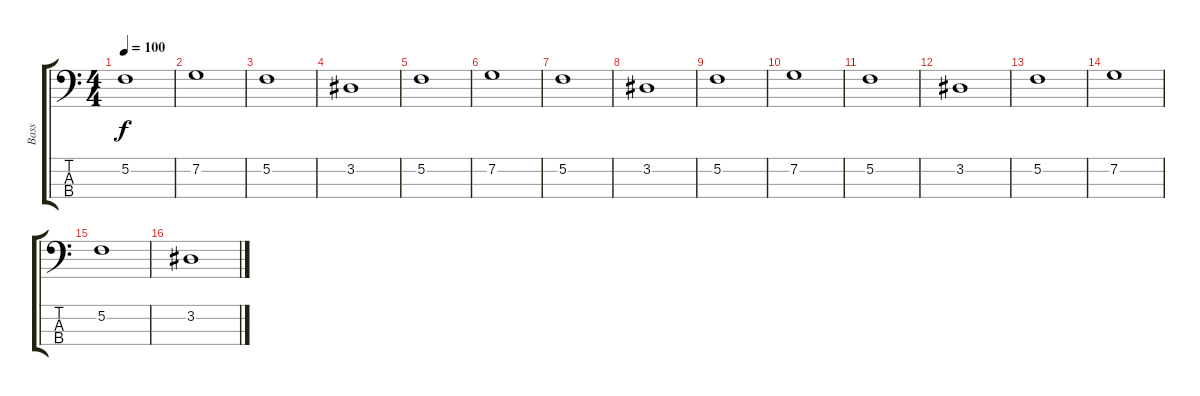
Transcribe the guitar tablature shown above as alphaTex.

\track ("Bass" "Bass") {instrument electricbasspick}
\staff {score tabs}
\tuning (F2 C2 G1 D1) {hide}
\ts (4 4)
\tempo 100
\clef f4
\ks c
5.2.1{dy f} |
7.2.1 |
5.2.1 |
3.2.1 |
5.2.1 |
7.2.1 |
5.2.1 |
3.2.1 |
5.2.1 |
7.2.1 |
5.2.1 |
3.2.1 |
5.2.1 |
7.2.1 |
5.2.1 |
3.2.1
